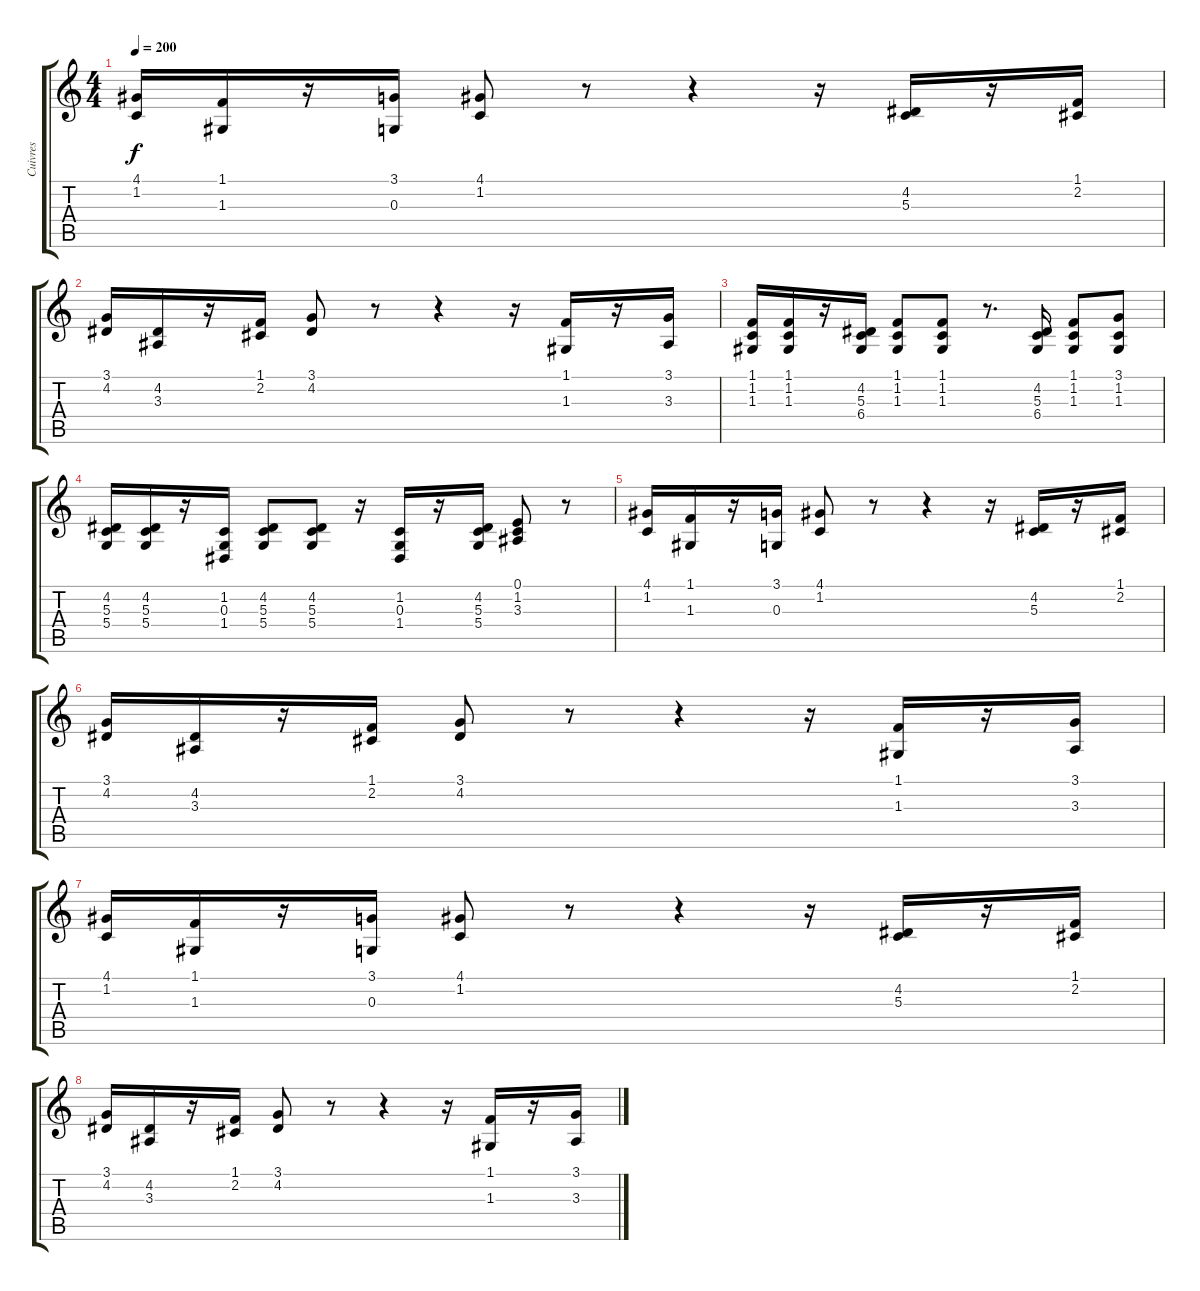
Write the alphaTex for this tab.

\track ("Cuivres" "Cuivres") {instrument trumpet}
\staff {score tabs}
\tuning (E4 B3 G3 D3 A2 E2) {hide}
\ts (4 4)
\tempo 200
\clef g2
\ks c
(4.1 1.2).16{dy f} (1.1 1.3).16 r.16 (3.1 0.3).16 (4.1 1.2).8 r.8 r.4 r.16 (4.2 5.3).16 r.16 (1.1 2.2).16 |
(3.1 4.2).16 (4.2 3.3).16 r.16 (1.1 2.2).16 (3.1 4.2).8 r.8 r.4 r.16 (1.1 1.3).16 r.16 (3.1 3.3).16 |
(1.1 1.2 1.3).16 (1.1 1.2 1.3).16 r.16 (4.2 5.3 6.4).16 (1.1 1.2 1.3).8 (1.1 1.2 1.3).8 r.8{d} (4.2 5.3 6.4).16 (1.1 1.2 1.3).8 (3.1 1.2 1.3).8 |
(4.2 5.3 5.4).16 (4.2 5.3 5.4).16 r.16 (1.2 0.3 1.4).16 (4.2 5.3 5.4).8 (4.2 5.3 5.4).8 r.16 (1.2 0.3 1.4).16 r.16 (4.2 5.3 5.4).16 (0.1 1.2 3.3).8 r.8 |
(4.1 1.2).16 (1.1 1.3).16 r.16 (3.1 0.3).16 (4.1 1.2).8 r.8 r.4 r.16 (4.2 5.3).16 r.16 (1.1 2.2).16 |
(3.1 4.2).16 (4.2 3.3).16 r.16 (1.1 2.2).16 (3.1 4.2).8 r.8 r.4 r.16 (1.1 1.3).16 r.16 (3.1 3.3).16 |
(4.1 1.2).16 (1.1 1.3).16 r.16 (3.1 0.3).16 (4.1 1.2).8 r.8 r.4 r.16 (4.2 5.3).16 r.16 (1.1 2.2).16 |
(3.1 4.2).16 (4.2 3.3).16 r.16 (1.1 2.2).16 (3.1 4.2).8 r.8 r.4 r.16 (1.1 1.3).16 r.16 (3.1 3.3).16
